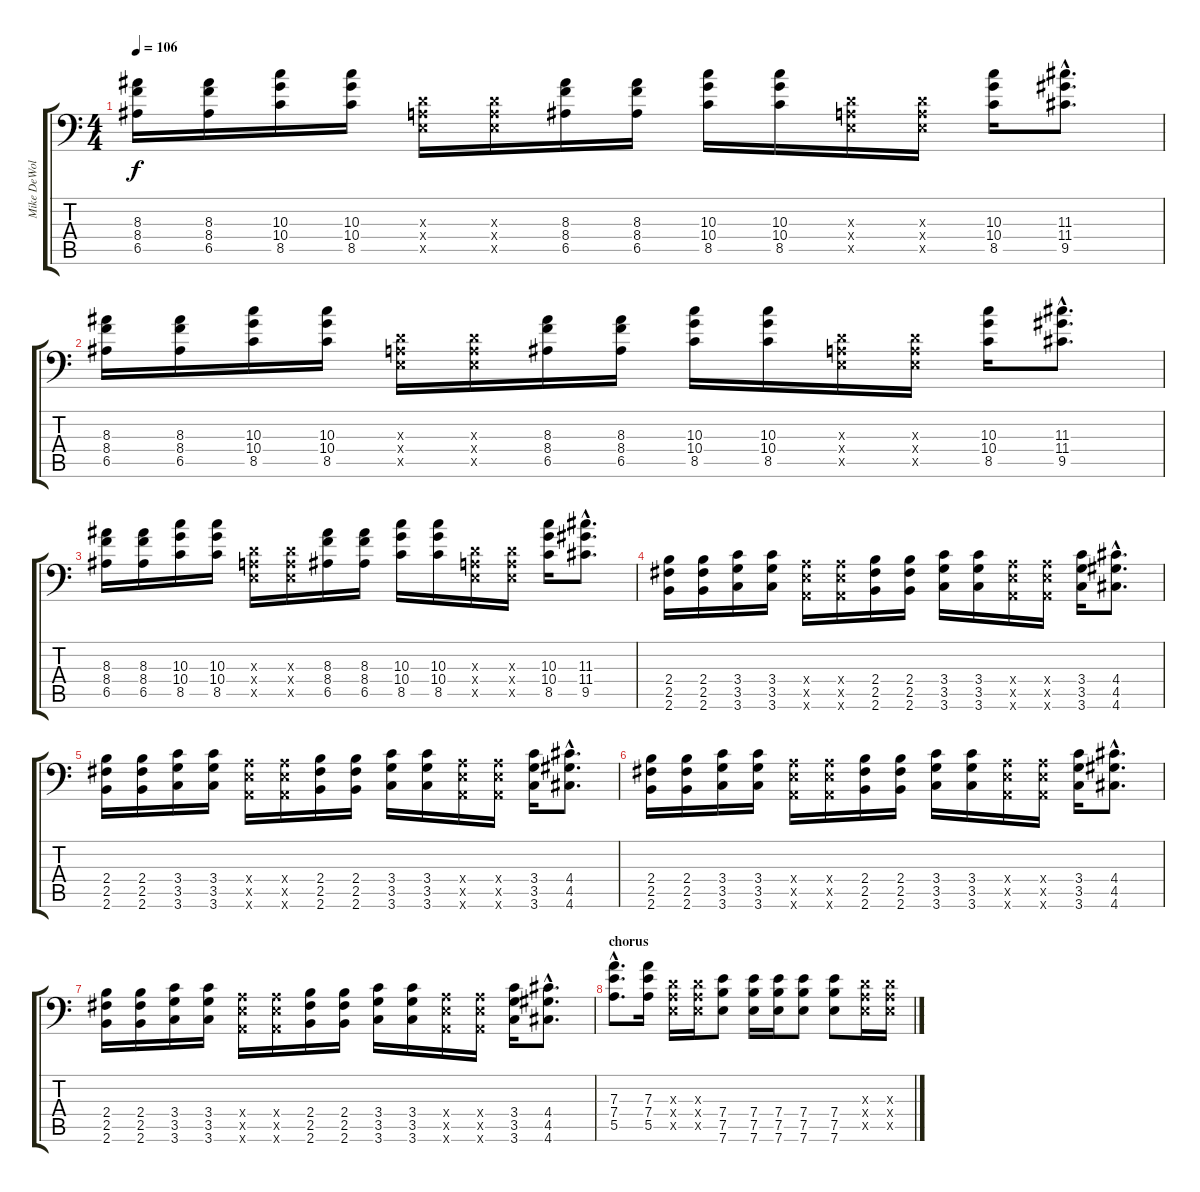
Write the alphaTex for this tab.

\track ("Mike DeWolf" "Mike DeWol") {instrument distortionguitar}
\staff {score tabs}
\tuning (B4 G4 D3 A2 E2 A1) {hide}
\ts (4 4)
\tempo 106
\clef f4
\ks c
(8.3 8.4 6.5).16{dy f instrument distortionguitar} (8.3 8.4 6.5).16 (10.3 10.4 8.5).16 (10.3 10.4 8.5).16 (0.3{x} 0.4{x} 0.5{x}).16 (0.3{x} 0.4{x} 0.5{x}).16 (8.3 8.4 6.5).16 (8.3 8.4 6.5).16 (10.3 10.4 8.5).16 (10.3 10.4 8.5).16 (0.3{x} 0.4{x} 0.5{x}).16 (0.3{x} 0.4{x} 0.5{x}).16 (10.3 10.4 8.5).16 (11.3{hac} 11.4{hac} 9.5{hac}).8{d} |
(8.3 8.4 6.5).16{instrument distortionguitar} (8.3 8.4 6.5).16 (10.3 10.4 8.5).16 (10.3 10.4 8.5).16 (0.3{x} 0.4{x} 0.5{x}).16 (0.3{x} 0.4{x} 0.5{x}).16 (8.3 8.4 6.5).16 (8.3 8.4 6.5).16 (10.3 10.4 8.5).16 (10.3 10.4 8.5).16 (0.3{x} 0.4{x} 0.5{x}).16 (0.3{x} 0.4{x} 0.5{x}).16 (10.3 10.4 8.5).16 (11.3{hac} 11.4{hac} 9.5{hac}).8{d} |
(8.3 8.4 6.5).16{instrument distortionguitar} (8.3 8.4 6.5).16 (10.3 10.4 8.5).16 (10.3 10.4 8.5).16 (0.3{x} 0.4{x} 0.5{x}).16 (0.3{x} 0.4{x} 0.5{x}).16 (8.3 8.4 6.5).16 (8.3 8.4 6.5).16 (10.3 10.4 8.5).16 (10.3 10.4 8.5).16 (0.3{x} 0.4{x} 0.5{x}).16 (0.3{x} 0.4{x} 0.5{x}).16 (10.3 10.4 8.5).16 (11.3{hac} 11.4{hac} 9.5{hac}).8{d} |
(2.4 2.5 2.6).16{instrument distortionguitar} (2.4 2.5 2.6).16 (3.4 3.5 3.6).16 (3.4 3.5 3.6).16 (0.4{x} 0.5{x} 0.6{x}).16 (0.4{x} 0.5{x} 0.6{x}).16 (2.4 2.5 2.6).16 (2.4 2.5 2.6).16 (3.4 3.5 3.6).16 (3.4 3.5 3.6).16 (0.4{x} 0.5{x} 0.6{x}).16 (0.4{x} 0.5{x} 0.6{x}).16 (3.4 3.5 3.6).16 (4.4{hac} 4.5{hac} 4.6{hac}).8{d} |
(2.4 2.5 2.6).16{instrument distortionguitar} (2.4 2.5 2.6).16 (3.4 3.5 3.6).16 (3.4 3.5 3.6).16 (0.4{x} 0.5{x} 0.6{x}).16 (0.4{x} 0.5{x} 0.6{x}).16 (2.4 2.5 2.6).16 (2.4 2.5 2.6).16 (3.4 3.5 3.6).16 (3.4 3.5 3.6).16 (0.4{x} 0.5{x} 0.6{x}).16 (0.4{x} 0.5{x} 0.6{x}).16 (3.4 3.5 3.6).16 (4.4{hac} 4.5{hac} 4.6{hac}).8{d} |
(2.4 2.5 2.6).16{instrument distortionguitar} (2.4 2.5 2.6).16 (3.4 3.5 3.6).16 (3.4 3.5 3.6).16 (0.4{x} 0.5{x} 0.6{x}).16 (0.4{x} 0.5{x} 0.6{x}).16 (2.4 2.5 2.6).16 (2.4 2.5 2.6).16 (3.4 3.5 3.6).16 (3.4 3.5 3.6).16 (0.4{x} 0.5{x} 0.6{x}).16 (0.4{x} 0.5{x} 0.6{x}).16 (3.4 3.5 3.6).16 (4.4{hac} 4.5{hac} 4.6{hac}).8{d} |
(2.4 2.5 2.6).16{instrument distortionguitar} (2.4 2.5 2.6).16 (3.4 3.5 3.6).16 (3.4 3.5 3.6).16 (0.4{x} 0.5{x} 0.6{x}).16 (0.4{x} 0.5{x} 0.6{x}).16 (2.4 2.5 2.6).16 (2.4 2.5 2.6).16 (3.4 3.5 3.6).16 (3.4 3.5 3.6).16 (0.4{x} 0.5{x} 0.6{x}).16 (0.4{x} 0.5{x} 0.6{x}).16 (3.4 3.5 3.6).16 (4.4{hac} 4.5{hac} 4.6{hac}).8{d} |
\section ("" "chorus")
(7.3{hac} 7.4{hac} 5.5{hac}).8{d} (7.3 7.4 5.5).16 (0.3{x} 0.4{x} 0.5{x}).16 (0.3{x} 0.4{x} 0.5{x}).16 (7.4 7.5 7.6).8 (7.4 7.5 7.6).16 (7.4 7.5 7.6).16 (7.4 7.5 7.6).8 (7.4 7.5 7.6).8 (0.3{x} 0.4{x} 0.5{x}).16 (0.3{x} 0.4{x} 0.5{x}).16
